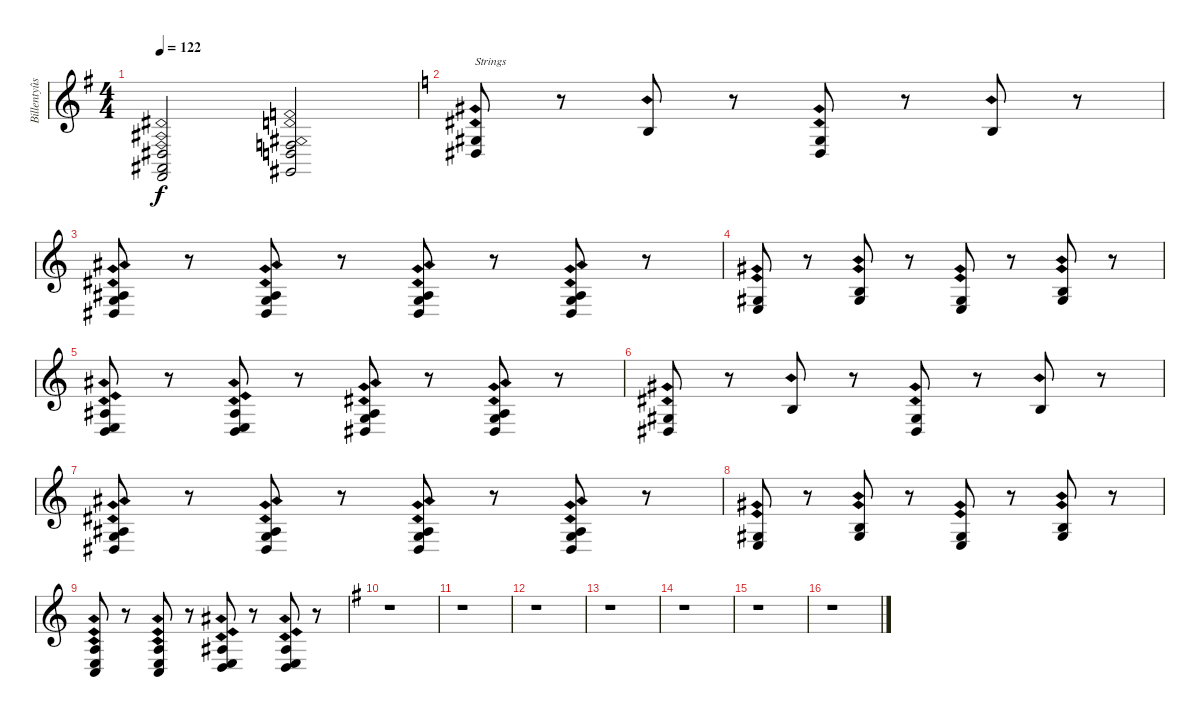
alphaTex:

\track ("Billentyûs 1 (Mats Olausson)" "Billentyûs") {instrument drawbarorgan}
\staff {score}
\tuning (E4 B3 G3 D3 A2 E2 B1) {hide}
\ts (4 4)
\tempo 122
\clef g2
\ks g
(1.4{ph 12} 1.5{ph 12} 2.6{ph 12}).2{dy f} (3.4{ph 12} 5.5{ph 12} 4.6{ph 12}).2 |
\ks c
(1.3{ph 12} 1.4{ph 12}).8{txt "Strings" volume 9 instrument stringensemble1} r.8 0.2{ph 12}.8 r.8 (1.3{ph 12} 1.4{ph 12}).8 r.8 0.2{ph 12}.8 r.8 |
(3.3{ph 12} 5.4{ph 12} 6.5{ph 12}).8 r.8 (3.3{ph 12} 5.4{ph 12} 6.5{ph 12}).8 r.8 (3.3{ph 12} 5.4{ph 12} 6.5{ph 12}).8 r.8 (3.3{ph 12} 5.4{ph 12} 6.5{ph 12}).8 r.8 |
(1.3{ph 12} 2.4{ph 12}).8 r.8 (0.2{ph 12} 1.3{ph 12}).8 r.8 (1.3{ph 12} 2.4{ph 12}).8 r.8 (0.2{ph 12} 1.3{ph 12}).8 r.8 |
(3.3{ph 12} 2.4{ph 12} 5.5{ph 12}).8 r.8 (3.3{ph 12} 2.4{ph 12} 5.5{ph 12}).8 r.8 (3.3{ph 12} 5.4{ph 12} 6.5{ph 12}).8 r.8 (3.3{ph 12} 5.4{ph 12} 6.5{ph 12}).8 r.8 |
(1.3{ph 12} 1.4{ph 12}).8 r.8 0.2{ph 12}.8 r.8 (1.3{ph 12} 1.4{ph 12}).8 r.8 0.2{ph 12}.8 r.8 |
(3.3{ph 12} 5.4{ph 12} 6.5{ph 12}).8 r.8 (3.3{ph 12} 5.4{ph 12} 6.5{ph 12}).8 r.8 (3.3{ph 12} 5.4{ph 12} 6.5{ph 12}).8 r.8 (3.3{ph 12} 5.4{ph 12} 6.5{ph 12}).8 r.8 |
(1.3{ph 12} 2.4{ph 12}).8 r.8 (0.2{ph 12} 1.3{ph 12}).8 r.8 (1.3{ph 12} 2.4{ph 12}).8 r.8 (0.2{ph 12} 1.3{ph 12}).8 r.8 |
(2.3{ph 12} 2.4{ph 12} 3.5{ph 12}).8 r.8 (2.3{ph 12} 2.4{ph 12} 3.5{ph 12}).8 r.8 (3.3{ph 12} 2.4{ph 12} 5.5{ph 12}).8 r.8 (3.3{ph 12} 2.4{ph 12} 5.5{ph 12}).8 r.8 |
\ks g
r.1 |
r.1 |
r.1 |
r.1 |
r.1 |
r.1 |
r.1
